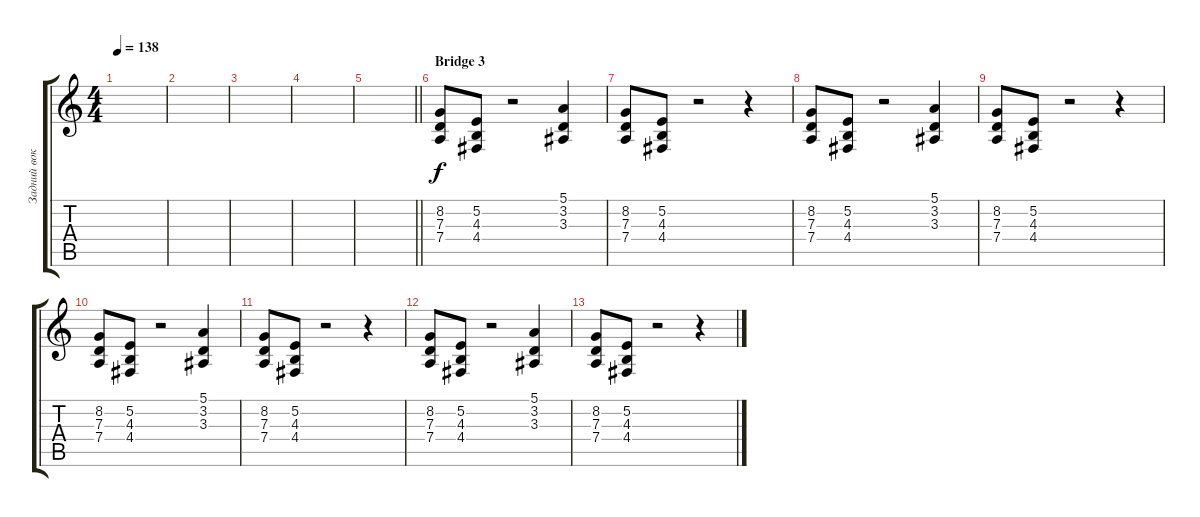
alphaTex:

\track ("Задний вокал" "Задний вок") {instrument lead6voice}
\staff {score tabs}
\tuning (E4 B3 G3 D3 A2 E2) {hide}
\ts (4 4)
\tempo 138
\clef g2
\ks c
|
|
|
|
\barLineRight lightlight
|
\section ("" "Bridge 3")
(8.2 7.3 7.4).8 (5.2 4.3 4.4).8 r.2 (5.1 3.2 3.3).4 |
(8.2 7.3 7.4).8 (5.2 4.3 4.4).8 r.2 r.4 |
(8.2 7.3 7.4).8 (5.2 4.3 4.4).8 r.2 (5.1 3.2 3.3).4 |
(8.2 7.3 7.4).8 (5.2 4.3 4.4).8 r.2 r.4 |
(8.2 7.3 7.4).8 (5.2 4.3 4.4).8 r.2 (5.1 3.2 3.3).4 |
(8.2 7.3 7.4).8 (5.2 4.3 4.4).8 r.2 r.4 |
(8.2 7.3 7.4).8 (5.2 4.3 4.4).8 r.2 (5.1 3.2 3.3).4 |
(8.2 7.3 7.4).8 (5.2 4.3 4.4).8 r.2 r.4
